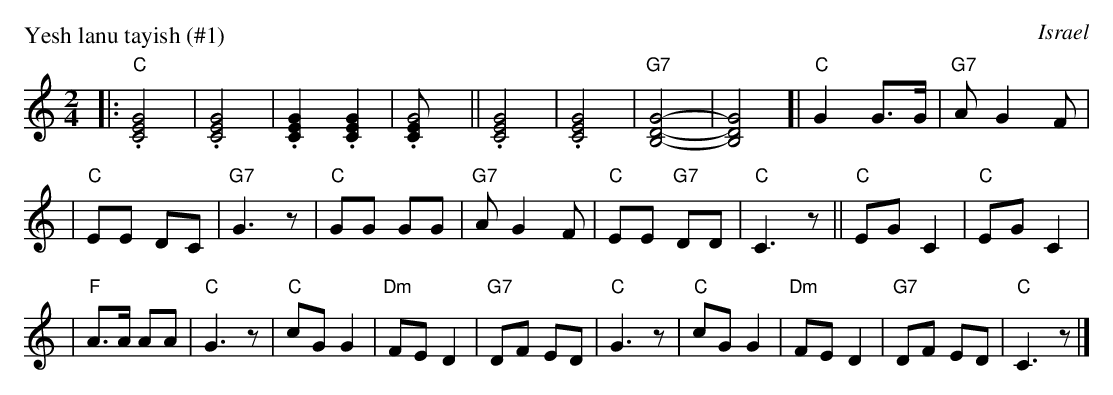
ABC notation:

X:1
P: Yesh lanu tayish (#1)
O: Israel
M: 2/4
L: 1/8
K: C
|: "C".[G4E4C4] | .[G4E4C4] \
| .[G2E2C2] .[G2E2C2] | .[G4EC] \
|| .[G4E4C4] | .[G4E4C4] \
| "G7"[G4-D4-B,4-] | [G4D4B,4] \
[| "C"G2 G>G | "G7"AG2F |
| "C"EE DC | "G7"G3z \
| "C"GG GG | "G7"AG2F \
| "C"EE "G7"DD | "C"C3z \
|| "C"EG C2 | "C"EG C2 |
| "F"A>A AA | "C"G3z \
| "C"cG G2 | "Dm"FE D2 \
| "G7"DF ED | "C"G3z \
| "C"cG G2 | "Dm"FE D2 \
| "G7"DF ED | "C"C3z |]
